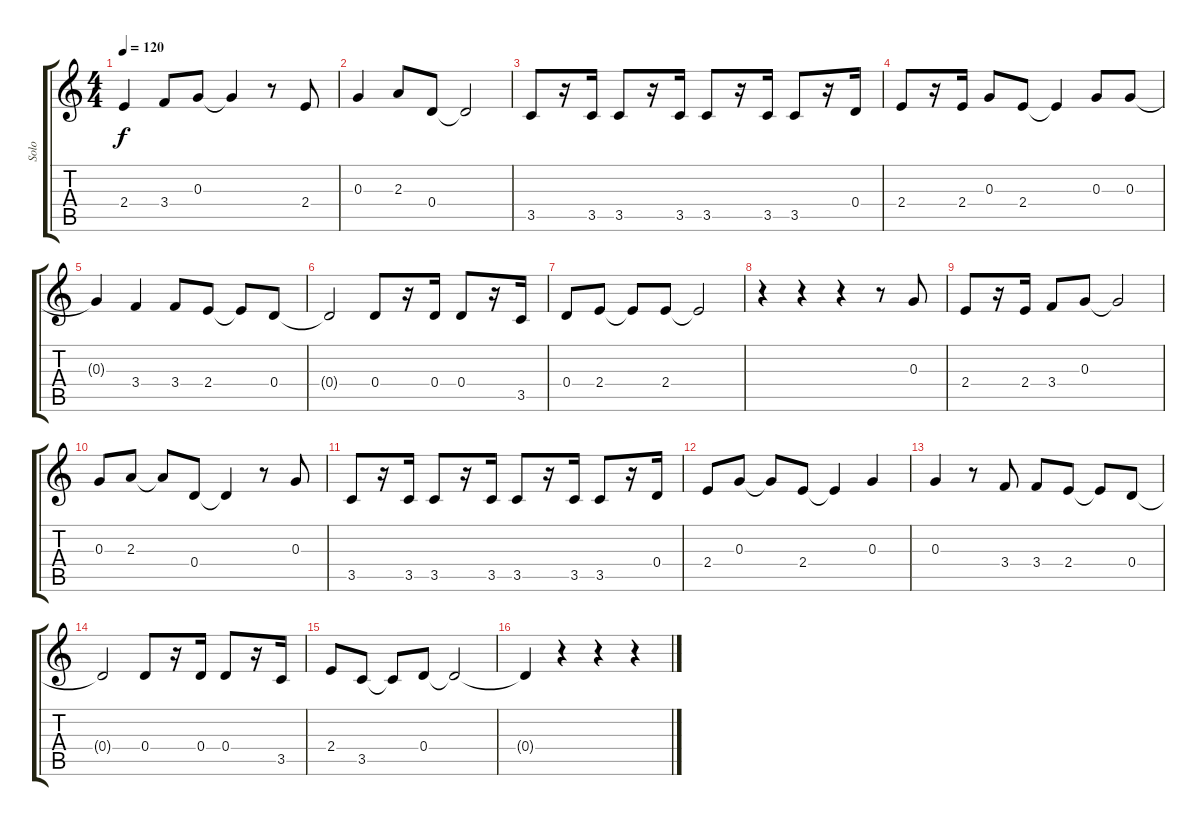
\track ("Solo" "Solo") {instrument acousticguitarsteel}
\staff {score tabs}
\tuning (E4 B3 G3 D3 A2 E2) {hide}
\ts (4 4)
\tempo 120
\clef g2
\ks c
2.4.4{dy f} 3.4.8 0.3.8 0.3{t}.4 r.8 2.4.8 |
0.3.4 2.3.8 0.4.8 0.4{t}.2 |
3.5.8 r.16 3.5.16 3.5.8 r.16 3.5.16 3.5.8 r.16 3.5.16 3.5.8 r.16 0.4.16 |
2.4.8 r.16 2.4.16 0.3.8 2.4.8 2.4{t}.4 0.3.8 0.3.8 |
0.3{t}.4 3.4.4 3.4.8 2.4.8 2.4{t}.8 0.4.8 |
0.4{t}.2 0.4.8 r.16 0.4.16 0.4.8 r.16 3.5.16 |
0.4.8 2.4.8 2.4{t}.8 2.4.8 2.4{t}.2 |
r.4 r.4 r.4 r.8 0.3.8 |
2.4.8 r.16 2.4.16 3.4.8 0.3.8 0.3{t}.2 |
0.3.8 2.3.8 2.3{t}.8 0.4.8 0.4{t}.4 r.8 0.3.8 |
3.5.8 r.16 3.5.16 3.5.8 r.16 3.5.16 3.5.8 r.16 3.5.16 3.5.8 r.16 0.4.16 |
2.4.8 0.3.8 0.3{t}.8 2.4.8 2.4{t}.4 0.3.4 |
0.3.4 r.8 3.4.8 3.4.8 2.4.8 2.4{t}.8 0.4.8 |
0.4{t}.2 0.4.8 r.16 0.4.16 0.4.8 r.16 3.5.16 |
2.4.8 3.5.8 3.5{t}.8 0.4.8 0.4{t}.2 |
0.4{t}.4 r.4 r.4 r.4
